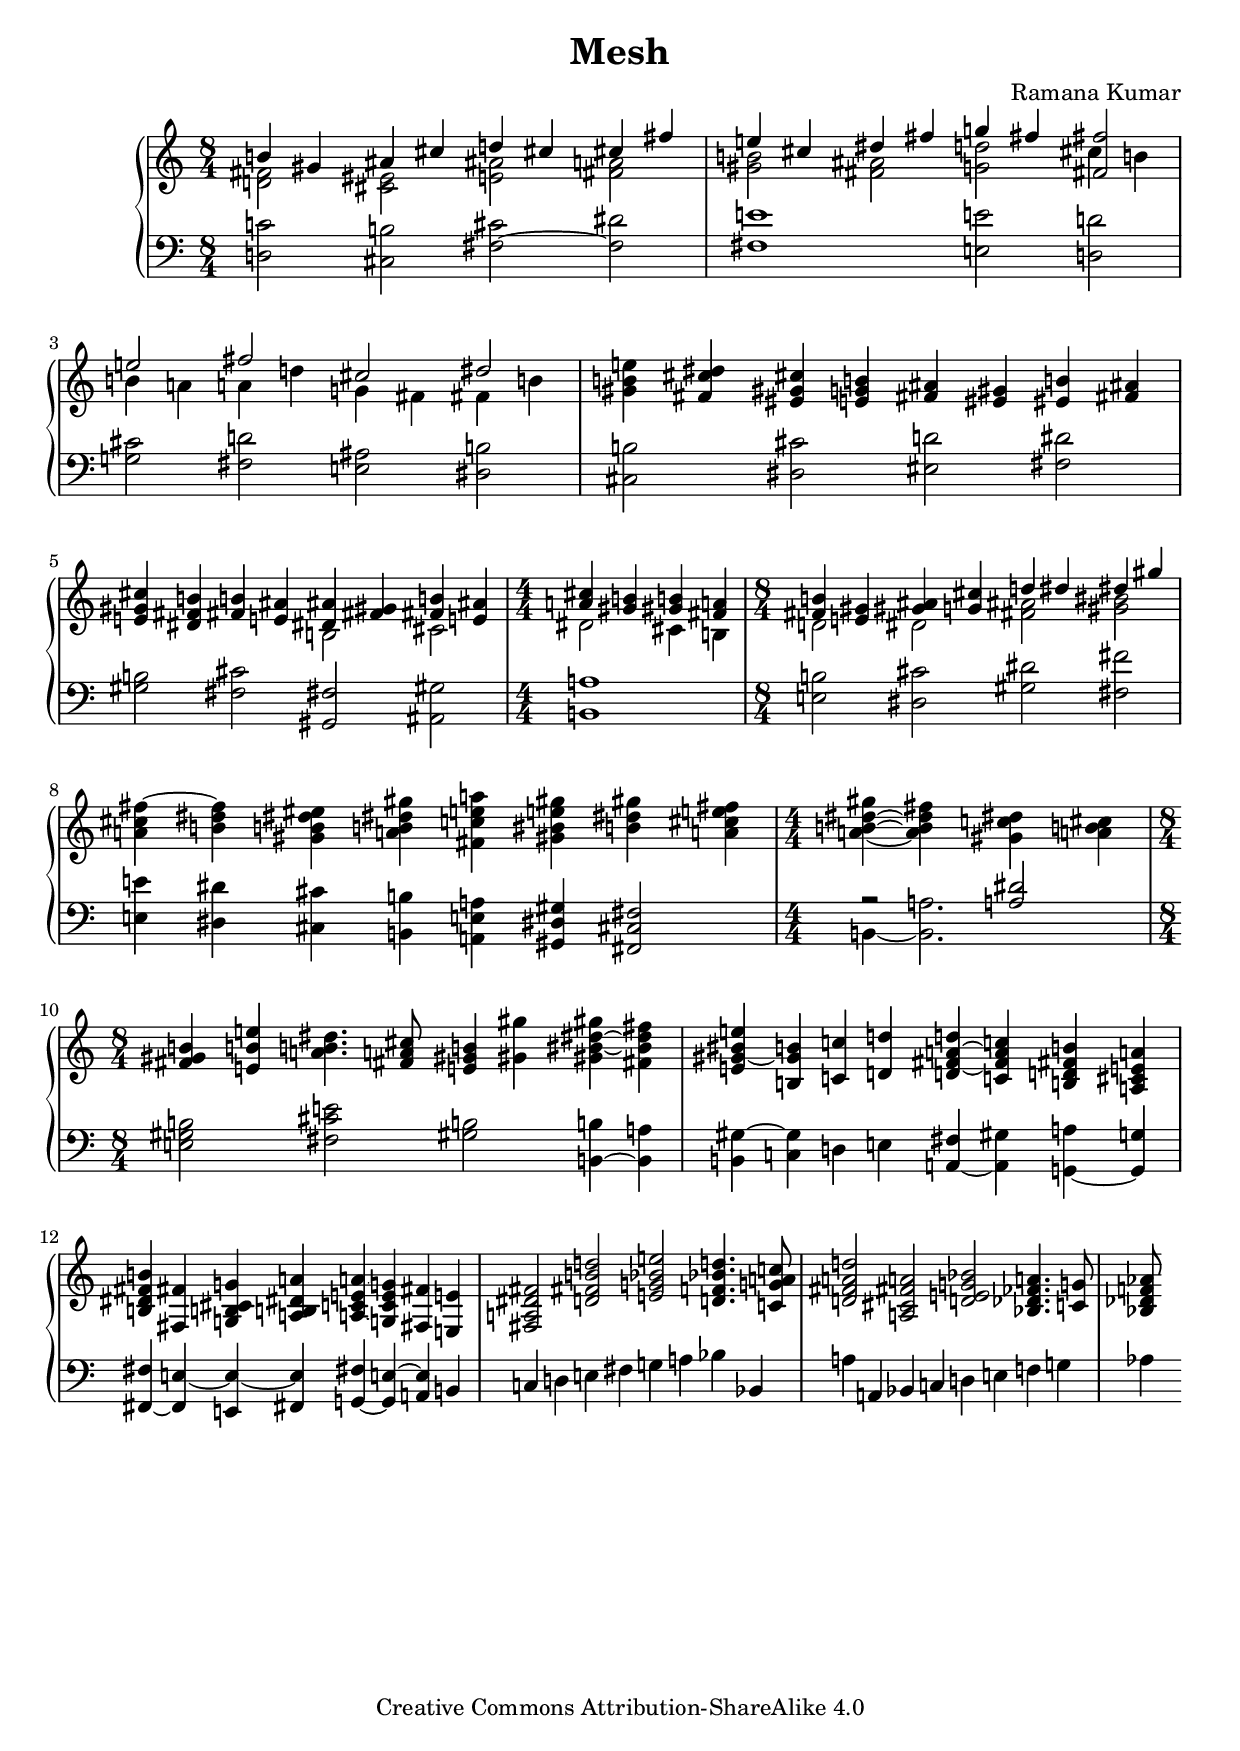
\version "2.24.3"

\header {
  title = "Mesh"
  composer = "Ramana Kumar"
  date = "2024"
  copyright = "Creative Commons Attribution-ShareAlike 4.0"
}

#(set-default-paper-size "a4" 'portrait)
#(ly:set-option 'point-and-click #f)

\score {
  \new PianoStaff <<
    \new Staff {
      \accidentalStyle PianoStaff.dodecaphonic
      \override PianoStaff.TimeSignature.style = #'numbered
      \clef treble
      \time 8/4 <<
        { b'4 gis' ais' cis'' d'' cis'' cis'' fis'' } \\
        { < d' fis'>2 <cis' eis'> <e' ais'> <fis' a'> }
      >> | <<
        { e''4 cis'' dis'' fis'' g'' fis'' <fis' fis''>2 } \\
        { <gis' b'>2 <fis' ais'> <g' d''> cis''4 b' }
      >> | <<
        { e''2 fis'' cis'' dis'' } \\
        { b'4 a' a' d'' g' fis' fis' b' }
      >> |
      <gis' b' e''>4 <fis' cis'' dis''> <eis' gis' cis''> <e' g' b'>
      <fis' ais'>4 <eis' gis'> <eis' b'> <fis' ais'>
      |
      <e' gis' cis''>4 <dis' fis' b'> <fis' b'> <e' ais'> <<
        { <dis' ais'>4 <fis' gis'> <fis' b'> <e' ais'> } \\
        { b2 cis' }
      >> |
      \time 4/4
      << { <a' cis''>4 <gis' b'> <gis' b'> <fis' a'> } \\
         { dis'2 cis'4 b }
      >> |
      \time 8/4 <<
        { <fis' b'>4 <e' gis'> <gis' ais'> <g' cis''> d'' dis'' dis'' gis'' } \\
        { d'2 dis' <fis' ais'> <gis' bis'> }
      >> |
      <a' cis'' fis''>4 ~ <b' dis'' fis''> <gis' b' dis'' eis''> <a' b' dis'' gis''>
      <fis' c'' e'' a''> <gis' bis' e'' gis''> <b' dis'' gis''> <a' cis'' e'' fis''> |
      \time 4/4
      <a' b' dis'' gis''>4 ~ <a' b' dis'' fis''> <gis' c'' dis''> <a' b' cis''> |
      \time 8/4
      <fis' gis' b'>4 <e' b' e''> <a' b' dis''>4. <fis' a' cis''>8 <e' gis' b'>4 <gis' gis''>
      <gis' bis' dis'' gis''> ~ <fis' bis' dis'' fis''> |
      <e' gis' bis' e''>4 ~ <b gis' b'> <c' c''> <d' d''>
      <d' fis' a' d''> ~ <c' fis' a' c''> <b d' fis' b'> <a cis' e' a'> |
      <b dis' fis' b'>4 <fis fis'> <g b cis' g'> <a b dis' a'>
      <a c' e' a'> ~ <g c' e' g'> <fis fis'> <e e'> |
      <fis a dis' fis'>2 <d' fis' b' d''>
      <e' g' bes' e''> <d' f' bes' d''>4. <c' g' a' c''>8 |
      <d' fis' a' d''>2 <a cis' fis' a'> <d' e' g' bes'> <bes des' fes' a'>4. <c' g'>8 |
      <bes des' f' aes'>
    }
    \new Staff {
      \clef bass
        <d c'>2 <cis b> <fis cis'> ~ <fis dis'>
      | <fis e'>1 <e e'>2 <d d'>
      | <g cis'>2 <fis d'> <e ais> <dis b>
      | <cis b>2 <dis cis'> <eis d'> <fis dis'>
      | <gis b>2 <fis cis'> <gis, fis> <ais, gis>
      | <b, a>1
      | <e b>2 <dis cis'> <gis dis'> <fis fis'>
      | <e e'>4 <dis dis'> <cis cis'> <b, b>
        <a, e a> <gis, dis gis> <fis, cis fis>2
      | << { r2 <a dis'> } \\ { b,4 ~ <b, a>2. } >>
      | <e gis b>2 <fis cis' e'> <gis b> <b, b>4 ~ <b, a>
      | <b, gis>4 ~ <c gis> d e <a, fis> ~ <a, gis> <g, a> ~ <g, g>
      | <fis, fis>4 ~ <fis, e> ~ <e, e> ~ <fis, e> <g, fis> ~ <g, e> ~ <a, e> b,
      | c4 d e fis g a bes bes,
      | a4 a, bes, c d e f g
      | aes
    }
  >>
\layout{}
}
